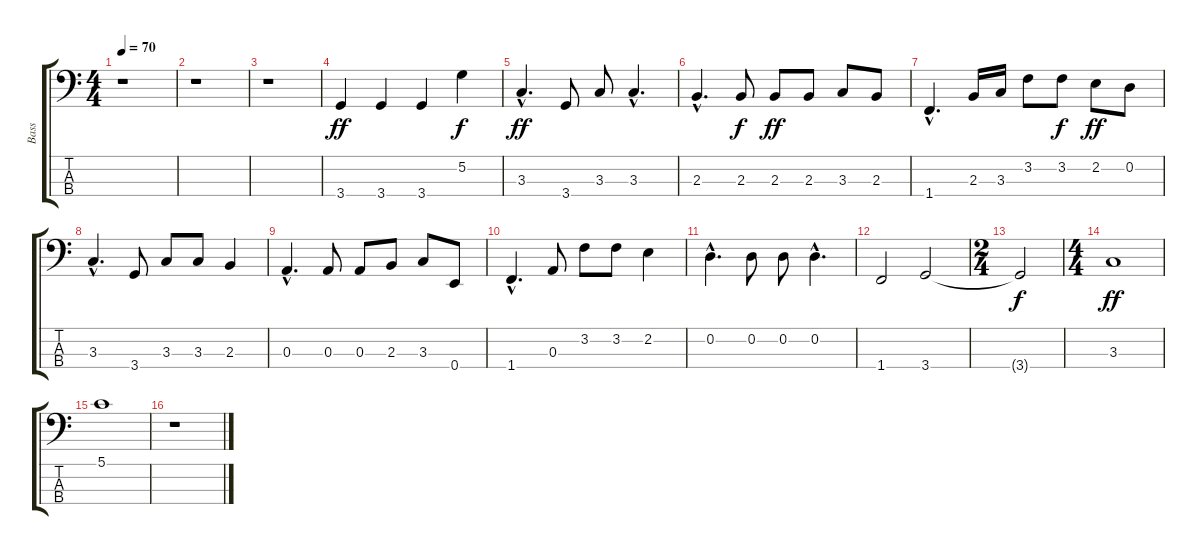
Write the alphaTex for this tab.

\track ("Bass" "Bass") {instrument electricbassfinger}
\staff {score tabs}
\tuning (G2 D2 A1 E1) {hide}
\ts (4 4)
\tempo 70
\clef f4
\ks c
r.1{dy ff instrument electricbassfinger} |
r.1 |
r.1 |
3.4.4 3.4.4 3.4.4 5.2.4{dy f} |
3.3{hac}.4{d dy ff} 3.4.8 3.3.8 3.3{hac}.4{d} |
2.3{hac}.4{d} 2.3.8{dy f} 2.3.8{dy ff} 2.3.8 3.3.8 2.3.8 |
1.4{hac}.4{d} 2.3.16 3.3.16 3.2.8 3.2.8{dy f} 2.2.8{dy ff} 0.2.8 |
3.3{hac}.4{d} 3.4.8 3.3.8 3.3.8 2.3.4 |
0.3{hac}.4{d} 0.3.8 0.3.8 2.3.8 3.3.8 0.4.8 |
1.4{hac}.4{d} 0.3.8 3.2.8 3.2.8 2.2.4 |
0.2{hac}.4{d} 0.2.8 0.2.8 0.2{hac}.4{d} |
1.4.2 3.4.2 |
\ts (2 4)
3.4{t}.2{dy f} |
\ts (4 4)
3.3.1{dy ff} |
5.1.1 |
r.1
